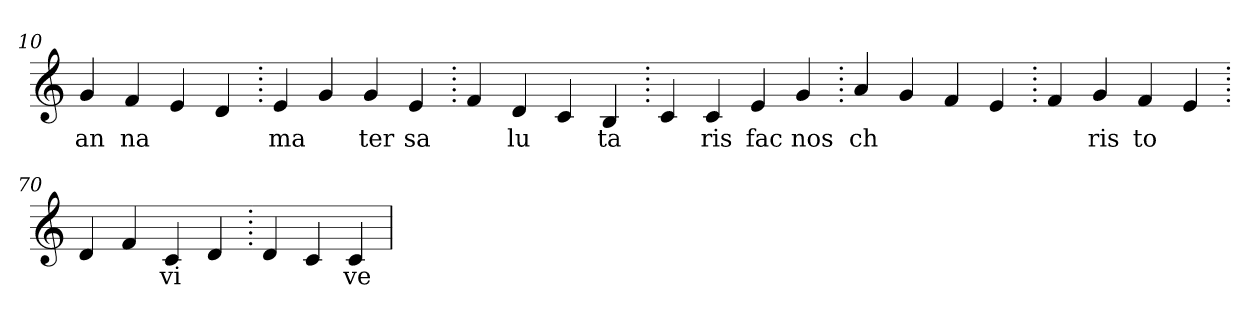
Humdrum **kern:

**kern	**text
*part1	*part1
*staff1	*staff1
*clefG2	*
=10.	=10.
4g	an
4f	na
4e	.
4d	.
=20.	=20.
4e	ma
4g	.
4g	ter
4e	sa
=30.	=30.
4f	.
4d	lu
4c	.
4B	ta
=40.	=40.
4c	.
4c	ris
4e	fac
4g	nos
=50.	=50.
4a	ch
4g	.
4f	.
4e	.
=60.	=60.
4f	.
4g	ris
4f	to
4e	.
=70.	=70.
4d	.
4f	.
4c	vi
4d	.
=80.	=80.
4d	.
4c	.
4c	ve
=	=
*-	*-
